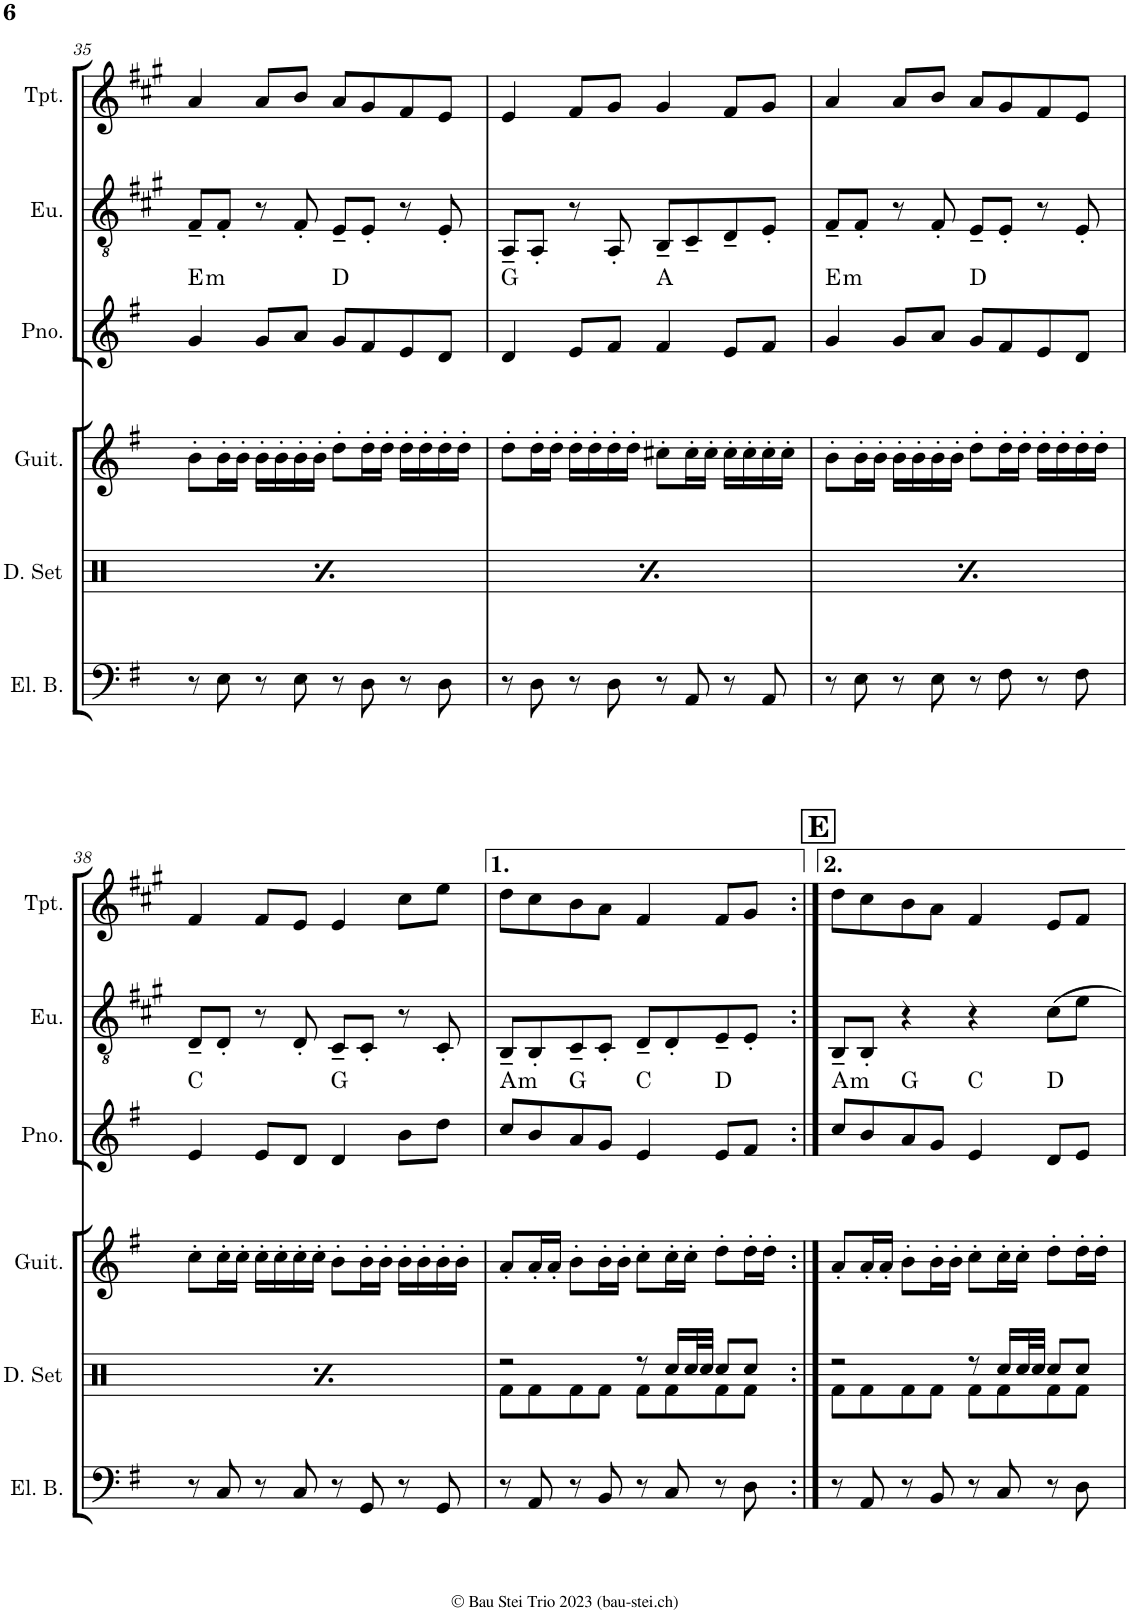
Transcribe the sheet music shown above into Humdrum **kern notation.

**kern	**kern	**kern	**kern	**harte	**kern	**kern
*part6	*part5	*part4	*part3	*part3	*part2	*part1
*staff6	*staff5	*staff4	*staff3	*	*staff2	*staff1
*I"Electric Bass	*I"Drumset	*I"Acoustic Guitar	*I"Piano	*	*I"Euphonium	*I"Trumpet
*I'El. B.	*I'D. Set	*I'Guit.	*I'Pno.	*	*I'Eu.	*I'Tpt.
!!LO:PB:g=z
*clefF4	*clefX	*clefG2	*clefG2	*	*clefGv2	*clefG2
*Trd7c12	*	*	*	*	*Trd1c2	*Trd1c2
*k[f#]	*k[]	*k[f#]	*k[f#]	*	*k[f#c#g#]	*k[f#c#g#]
*M4/4	*M4/4	*M4/4	*M4/4	*	*M4/4	*M4/4
=35	=35	=35	=35	=35	=35	=35
*	*^	*	*	*	*	*
!	!	!	!	!	!LO:H:kt=m	!	!
8r	8r	4Rf\	8b'\L	4g/	E:min	8F#~/L	4a/
8E\	8Ree/L	.	16b'\L	.	.	8F#'/J	.
.	.	.	16b'\JJ	.	.	.	.
8r	8Rcc/	4Rf\	16b'\LL	8g/L	.	8r	8a/L
.	.	.	16b'\	.	.	.	.
8E\	8Ree/J	.	16b'\	8a/J	.	8F#'/	8b/J
.	.	.	16b'\JJ	.	.	.	.
8r	8r	4Rf\	8dd'\L	8g/L	D:maj	8E~/L	8a/L
8D\	8Ree/L	.	16dd'\L	8f#/	.	8E'/J	8g#/
.	.	.	16dd'\JJ	.	.	.	.
8r	8Rcc/	4Rf\	16dd'\LL	8e/	.	8r	8f#/
.	.	.	16dd'\	.	.	.	.
8D\	8Ree/J	.	16dd'\	8d/J	.	8E'/	8e/J
.	.	.	16dd'\JJ	.	.	.	.
=36	=36	=36	=36	=36	=36	=36	=36
8r	8r	4Rf\	8dd'\L	4d/	G:maj	8AA~/L	4e/
8D\	8Ree/L	.	16dd'\L	.	.	8AA'/J	.
.	.	.	16dd'\JJ	.	.	.	.
8r	8Rcc/	4Rf\	16dd'\LL	8e/L	.	8r	8f#/L
.	.	.	16dd'\	.	.	.	.
8D\	8Ree/J	.	16dd'\	8f#/J	.	8AA'/	8g#/J
.	.	.	16dd'\JJ	.	.	.	.
8r	8r	4Rf\	8cc#X'\L	4f#/	A:maj	8BB~/L	4g#/
8AA/	8Ree/L	.	16cc#'\L	.	.	8C#~/	.
.	.	.	16cc#'\JJ	.	.	.	.
8r	8Rcc/	4Rf\	16cc#'\LL	8e/L	.	8D~/	8f#/L
.	.	.	16cc#'\	.	.	.	.
8AA/	8Ree/J	.	16cc#'\	8f#/J	.	8E'/J	8g#/J
.	.	.	16cc#'\JJ	.	.	.	.
=37	=37	=37	=37	=37	=37	=37	=37
!	!	!	!	!	!LO:H:kt=m	!	!
8r	8r	4Rf\	8b'\L	4g/	E:min	8F#~/L	4a/
8E\	8Ree/L	.	16b'\L	.	.	8F#'/J	.
.	.	.	16b'\JJ	.	.	.	.
8r	8Rcc/	4Rf\	16b'\LL	8g/L	.	8r	8a/L
.	.	.	16b'\	.	.	.	.
8E\	8Ree/J	.	16b'\	8a/J	.	8F#'/	8b/J
.	.	.	16b'\JJ	.	.	.	.
8r	8r	4Rf\	8dd'\L	8g/L	D:maj	8E~/L	8a/L
8F#\	8Ree/L	.	16dd'\L	8f#/	.	8E'/J	8g#/
.	.	.	16dd'\JJ	.	.	.	.
8r	8Rcc/	4Rf\	16dd'\LL	8e/	.	8r	8f#/
.	.	.	16dd'\	.	.	.	.
8F#\	8Ree/J	.	16dd'\	8d/J	.	8E'/	8e/J
.	.	.	16dd'\JJ	.	.	.	.
!!LO:LB:g=z
=38	=38	=38	=38	=38	=38	=38	=38
8r	8r	4Rf\	8cc'\L	4e/	C:maj	8D~/L	4f#/
8C/	8Ree/L	.	16cc'\L	.	.	8D'/J	.
.	.	.	16cc'\JJ	.	.	.	.
8r	8Rcc/	4Rf\	16cc'\LL	8e/L	.	8r	8f#/L
.	.	.	16cc'\	.	.	.	.
8C/	8Ree/J	.	16cc'\	8d/J	.	8D'/	8e/J
.	.	.	16cc'\JJ	.	.	.	.
8r	8r	4Rf\	8b'\L	4d/	G:maj	8C#~/L	4e/
8GG/	8Ree/L	.	16b'\L	.	.	8C#'/J	.
.	.	.	16b'\JJ	.	.	.	.
8r	8Rcc/	4Rf\	16b'\LL	8b\L	.	8r	8cc#\L
.	.	.	16b'\	.	.	.	.
8GG/	8Ree/J	.	16b'\	8dd\J	.	8C#'/	8ee\J
.	.	.	16b'\JJ	.	.	.	.
=39	=39	=39	=39	=39	=39	=39	=39
!	!	!	!	!	!LO:H:kt=m	!	!
8r	2r	8Rf\L	8a'/L	8cc/L	A:min	8BB~/L	8dd\L
8AA/	.	8Rf\	16a'/L	8b/	.	8BB'/	8cc#\
.	.	.	16a'/JJ	.	.	.	.
8r	.	8Rf\	8b'\L	8a/	G:maj	8C#~/	8b\
8BB/	.	8Rf\J	16b'\L	8g/J	.	8C#'/J	8a\J
.	.	.	16b'\JJ	.	.	.	.
!	!	!	!	!	!LO:H:kt=N.C.	!	!
8r	8r	8Rf\L	8cc'\L	4e/	N	8D~/L	4f#/
8C/	16Rcc/LL	8Rf\	16cc'\L	.	.	8D'/	.
.	32Rcc/L	.	16cc'\JJ	.	.	.	.
.	32Rcc/JJJ	.	.	.	.	.	.
!	!	!	!	!	!LO:H:kt=N.C.	!	!
8r	8Rcc/L	8Rf\	8dd'\L	8e/L	N	8E~/	8f#/L
8D\	8Rcc/J	8Rf\J	16dd'\L	8f#/J	.	8E'/J	8g#/J
.	.	.	16dd'\JJ	.	.	.	.
!!LO:REH:place=s1:a:B:cj:fs=14:t=E
=40:|!	=40:|!	=40:|!	=40:|!	=40:|!	=40:|!	=40:|!	=40:|!
!	!	!	!	!	!LO:H:kt=m	!	!
8r	2r	8Rf\L	8a'/L	8cc/L	A:min	8BB~/L	8dd\L
8AA/	.	8Rf\	16a'/L	8b/	.	8BB'/J	8cc#\
.	.	.	16a'/JJ	.	.	.	.
8r	.	8Rf\	8b'\L	8a/	G:maj	4r	8b\
8BB/	.	8Rf\J	16b'\L	8g/J	.	.	8a\J
.	.	.	16b'\JJ	.	.	.	.
!	!	!	!	!	!LO:H:kt=N.C.	!	!
8r	8r	8Rf\L	8cc'\L	4e/	N	4r	4f#/
8C/	16Rcc/LL	8Rf\	16cc'\L	.	.	.	.
.	32Rcc/L	.	16cc'\JJ	.	.	.	.
.	32Rcc/JJJ	.	.	.	.	.	.
!	!	!	!	!	!LO:H:kt=N.C.	!	!
8r	8Rcc/L	8Rf\	8dd'\L	8d/L	N	8c#\L	8e/L
8D\	8Rcc/J	8Rf\J	16dd'\L	8e/J	.	8e\J	8f#/J
.	.	.	16dd'\JJ	.	.	.	.
*	*v	*v	*	*	*	*	*
=	=	=	=	=	=	=
*-	*-	*-	*-	*-	*-	*-
